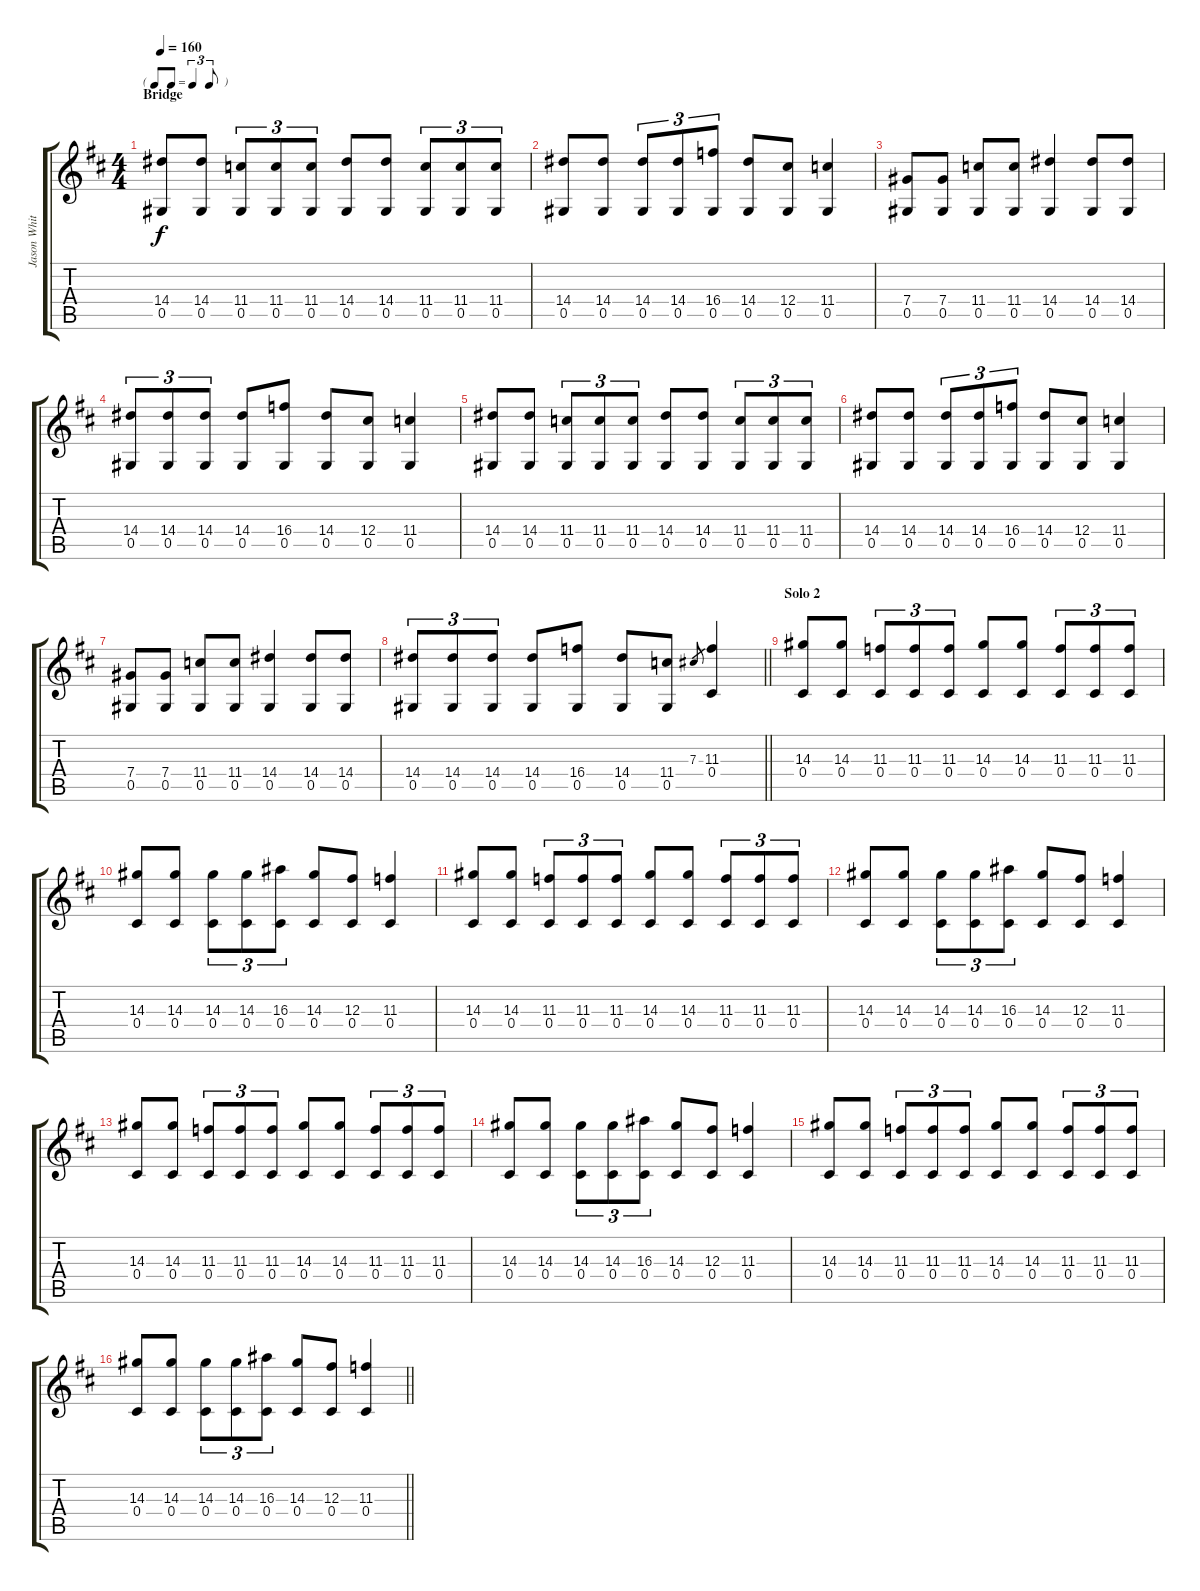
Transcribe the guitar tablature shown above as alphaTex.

\track ("Jason White (Lead Guitar)" "Jason Whit") {instrument distortionguitar}
\staff {score tabs}
\tuning (Eb4 Bb3 Gb3 Db3 Ab2 Eb2) {hide}
\ts (4 4)
\tf triplet8th
\section ("" "Bridge")
\tempo 160
\clef g2
\ks d
(14.4 0.5).8{dy f} (14.4 0.5).8 (11.4 0.5).8{tu (3 2)} (11.4 0.5).8{tu (3 2)} (11.4 0.5).8{tu (3 2)} (14.4 0.5).8 (14.4 0.5).8 (11.4 0.5).8{tu (3 2)} (11.4 0.5).8{tu (3 2)} (11.4 0.5).8{tu (3 2)} |
(14.4 0.5).8 (14.4 0.5).8 (14.4 0.5).8{tu (3 2)} (14.4 0.5).8{tu (3 2)} (16.4 0.5).8{tu (3 2)} (14.4 0.5).8 (12.4 0.5).8 (11.4 0.5).4 |
(7.4 0.5).8 (7.4 0.5).8 (11.4 0.5).8 (11.4 0.5).8 (14.4 0.5).4 (14.4 0.5).8 (14.4 0.5).8 |
(14.4 0.5).8{tu (3 2)} (14.4 0.5).8{tu (3 2)} (14.4 0.5).8{tu (3 2)} (14.4 0.5).8 (16.4 0.5).8 (14.4 0.5).8 (12.4 0.5).8 (11.4 0.5).4 |
(14.4 0.5).8 (14.4 0.5).8 (11.4 0.5).8{tu (3 2)} (11.4 0.5).8{tu (3 2)} (11.4 0.5).8{tu (3 2)} (14.4 0.5).8 (14.4 0.5).8 (11.4 0.5).8{tu (3 2)} (11.4 0.5).8{tu (3 2)} (11.4 0.5).8{tu (3 2)} |
(14.4 0.5).8 (14.4 0.5).8 (14.4 0.5).8{tu (3 2)} (14.4 0.5).8{tu (3 2)} (16.4 0.5).8{tu (3 2)} (14.4 0.5).8 (12.4 0.5).8 (11.4 0.5).4 |
(7.4 0.5).8 (7.4 0.5).8 (11.4 0.5).8 (11.4 0.5).8 (14.4 0.5).4 (14.4 0.5).8 (14.4 0.5).8 |
\barLineRight lightlight
(14.4 0.5).8{tu (3 2)} (14.4 0.5).8{tu (3 2)} (14.4 0.5).8{tu (3 2)} (14.4 0.5).8 (16.4 0.5).8 (14.4 0.5).8 (11.4 0.5).8 7.3.8{gr} (11.3 0.4).4{volume 16 balance 8} |
\section ("" "Solo 2")
(14.3 0.4).8 (14.3 0.4).8 (11.3 0.4).8{tu (3 2)} (11.3 0.4).8{tu (3 2)} (11.3 0.4).8{tu (3 2)} (14.3 0.4).8 (14.3 0.4).8 (11.3 0.4).8{tu (3 2)} (11.3 0.4).8{tu (3 2)} (11.3 0.4).8{tu (3 2)} |
(14.3 0.4).8 (14.3 0.4).8 (14.3 0.4).8{tu (3 2)} (14.3 0.4).8{tu (3 2)} (16.3 0.4).8{tu (3 2)} (14.3 0.4).8 (12.3 0.4).8 (11.3 0.4).4 |
(14.3 0.4).8 (14.3 0.4).8 (11.3 0.4).8{tu (3 2)} (11.3 0.4).8{tu (3 2)} (11.3 0.4).8{tu (3 2)} (14.3 0.4).8 (14.3 0.4).8 (11.3 0.4).8{tu (3 2)} (11.3 0.4).8{tu (3 2)} (11.3 0.4).8{tu (3 2)} |
(14.3 0.4).8 (14.3 0.4).8 (14.3 0.4).8{tu (3 2)} (14.3 0.4).8{tu (3 2)} (16.3 0.4).8{tu (3 2)} (14.3 0.4).8 (12.3 0.4).8 (11.3 0.4).4 |
(14.3 0.4).8 (14.3 0.4).8 (11.3 0.4).8{tu (3 2)} (11.3 0.4).8{tu (3 2)} (11.3 0.4).8{tu (3 2)} (14.3 0.4).8 (14.3 0.4).8 (11.3 0.4).8{tu (3 2)} (11.3 0.4).8{tu (3 2)} (11.3 0.4).8{tu (3 2)} |
(14.3 0.4).8 (14.3 0.4).8 (14.3 0.4).8{tu (3 2)} (14.3 0.4).8{tu (3 2)} (16.3 0.4).8{tu (3 2)} (14.3 0.4).8 (12.3 0.4).8 (11.3 0.4).4 |
(14.3 0.4).8 (14.3 0.4).8 (11.3 0.4).8{tu (3 2)} (11.3 0.4).8{tu (3 2)} (11.3 0.4).8{tu (3 2)} (14.3 0.4).8 (14.3 0.4).8 (11.3 0.4).8{tu (3 2)} (11.3 0.4).8{tu (3 2)} (11.3 0.4).8{tu (3 2)} |
\barLineRight lightlight
(14.3 0.4).8 (14.3 0.4).8 (14.3 0.4).8{tu (3 2)} (14.3 0.4).8{tu (3 2)} (16.3 0.4).8{tu (3 2)} (14.3 0.4).8 (12.3 0.4).8 (11.3 0.4).4
